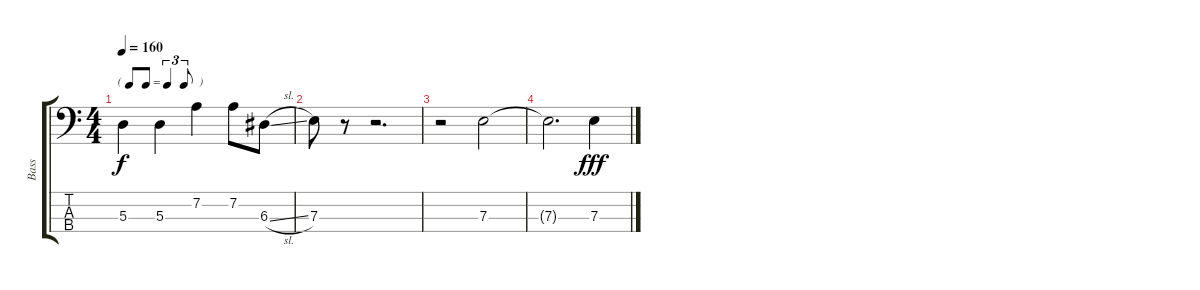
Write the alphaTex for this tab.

\track ("Bass" "Bass") {instrument electricbasspick}
\staff {score tabs}
\tuning (G2 D2 A1 E1) {hide}
\ts (4 4)
\tf triplet8th
\tempo 160
\clef f4
\ks c
5.3.4{dy f} 5.3.4 7.2.4 7.2.8 6.3{sl}.8 |
7.3.8 r.8 r.2{d} |
r.2 7.3.2 |
7.3{t}.2{d} 7.3.4{dy fff}
